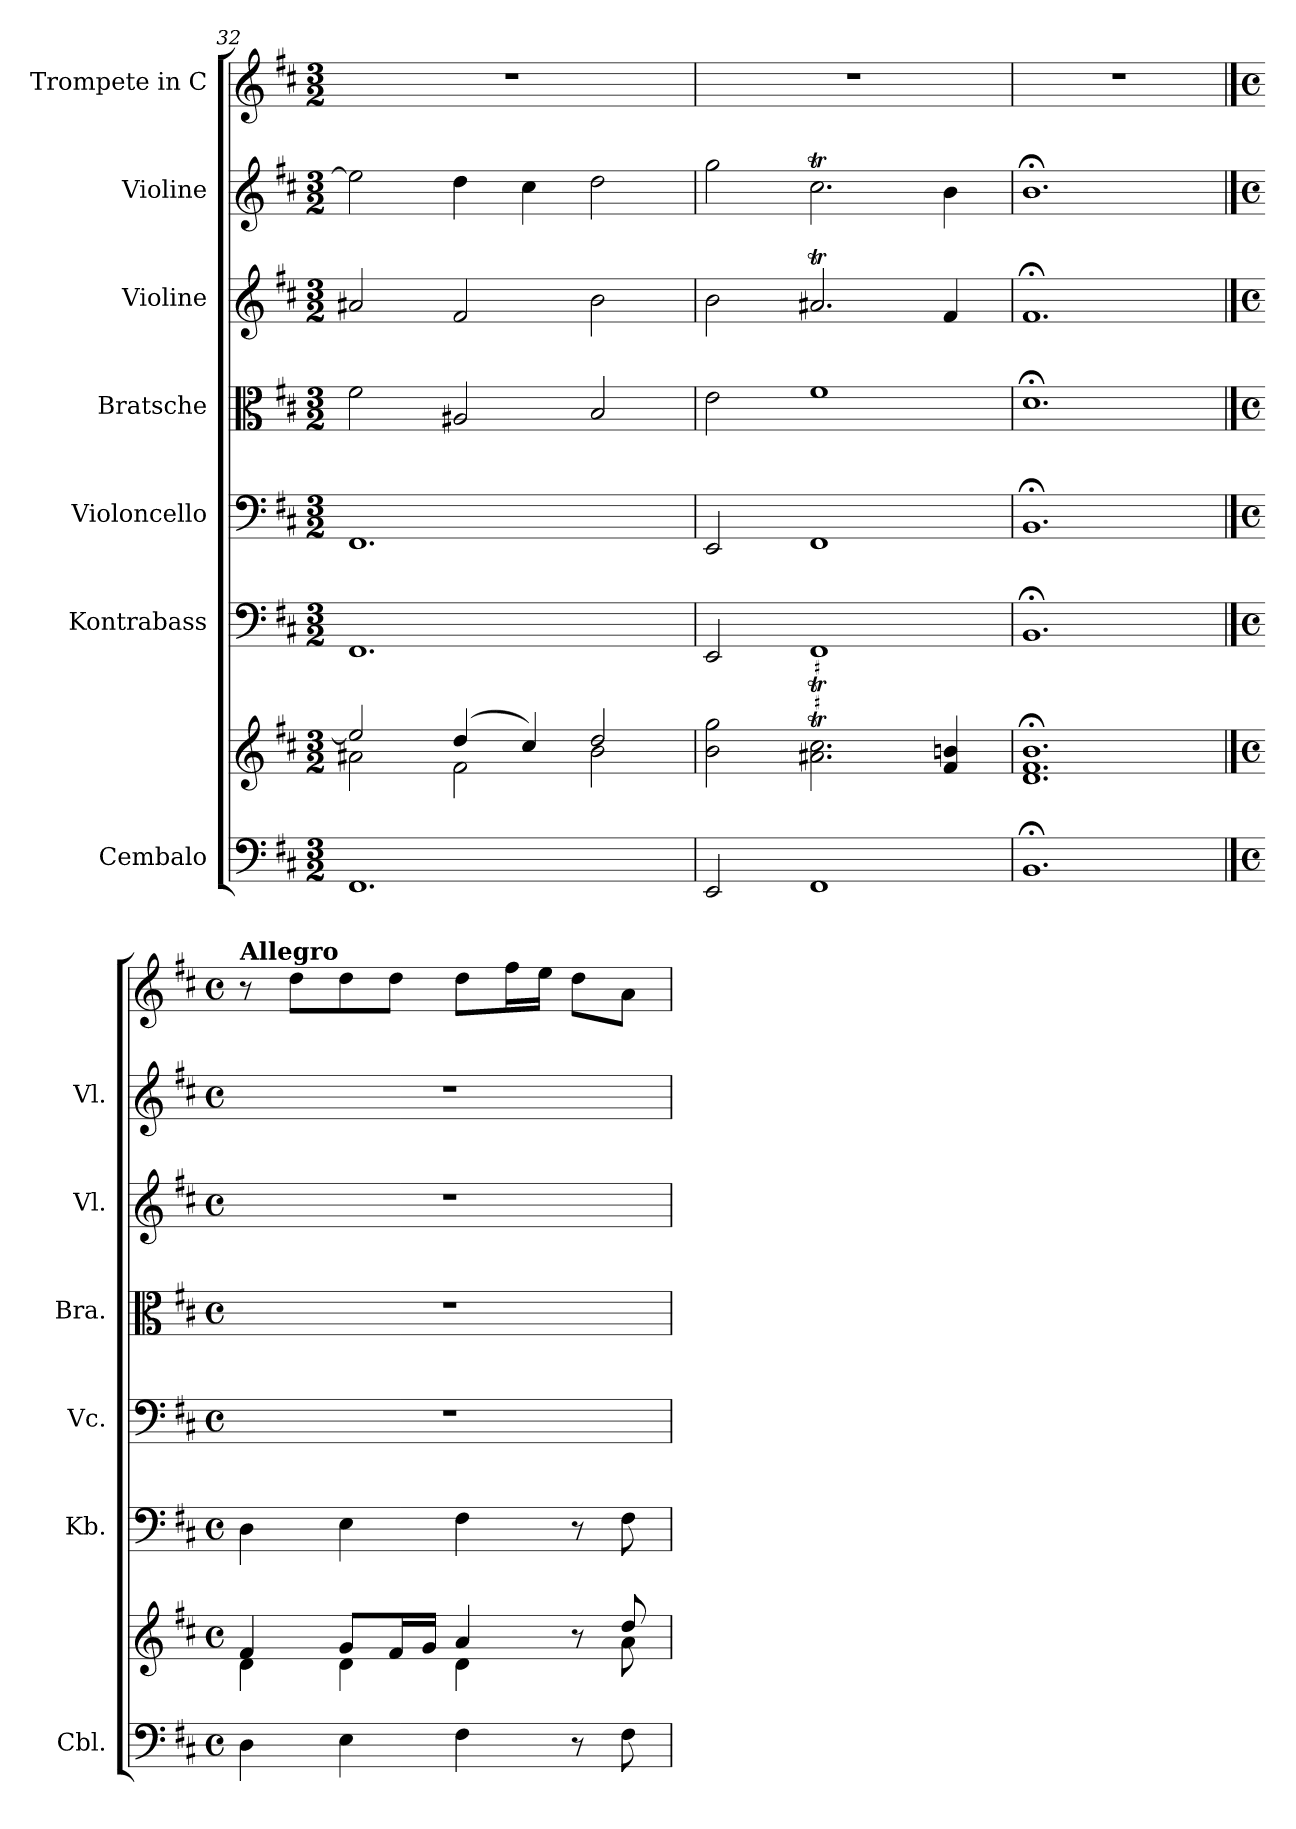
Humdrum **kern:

**kern	**kern	**kern	**kern	**kern	**kern	**kern	**kern
*part7	*part7	*part6	*part5	*part4	*part3	*part2	*part1
*staff8	*staff7	*staff6	*staff5	*staff4	*staff3	*staff2	*staff1
*I"Cembalo	*	*I"Kontrabass	*I"Violoncello	*I"Bratsche	*I"Violine	*I"Violine	*I"Trompete in C
*I'Cbl.	*	*I'Kb.	*I'Vc.	*I'Bra.	*I'Vl.	*I'Vl.	*
*clefF4	*clefG2	*clefF4	*clefF4	*clefC3	*clefG2	*clefG2	*clefG2
*	*	*ITrd7c12	*	*	*	*	*
*k[f#c#]	*k[f#c#]	*k[f#c#]	*k[f#c#]	*k[f#c#]	*k[f#c#]	*k[f#c#]	*k[f#c#]
*M3/2	*M3/2	*M3/2	*M3/2	*M3/2	*M3/2	*M3/2	*M3/2
=32	=32	=32	=32	=32	=32	=32	=32
*	*^	*	*	*	*	*	*
1.FF#	2ee/]	2a#X\	1.FFF#	1.FF#	2f#\	2a#X/	2ee\]	1.r
.	(>4dd/	2f#\	.	.	2A#X/	2f#/	4dd\	.
.	4cc#/)	.	.	.	.	.	4cc#\	.
.	2dd/	2b\	.	.	2B/	2b\	2dd\	.
*	*v	*v	*	*	*	*	*	*
=33	=33	=33	=33	=33	=33	=33	=33
2EE/	2b\ 2gg\	2EEE/	2EE/	2e\	2b\	2gg\	1.r
1FF#	2.a#X\T 2.cc#\T	1FFF#	1FF#	1f#	2.a#Xt/	2.cc#t\	.
.	4f#/ 4b/	.	.	.	4f#/	4b\	.
=34	=34	=34	=34	=34	=34	=34	=34
*	*^	*	*	*	*	*	*
1.BB;<	1.b;<	1.d 1.f#	1.BBB;<	1.BB;<	1.d;<	1.f#;<	1.b;<	1.r
!!LO:PB:g=z
==1	==1	==1	==1	==1	==1	==1	==1	==1
!!LO:REH:place=s1:a:B:fs=14:t=IV
*M4/4	*M4/4	*	*M4/4	*M4/4	*M4/4	*M4/4	*M4/4	*M4/4
*met(c)	*met(c)	*	*met(c)	*met(c)	*met(c)	*met(c)	*met(c)	*met(c)
*	*	*	*	*	*	*	*	*MM100
!	!	!	!	!	!	!	!	!LO:TX:a:B:t=Allegro
4D\	4f#/	4d\	4DD\	1r	1r	1r	1r	8r
.	.	.	.	.	.	.	.	8dd\L
4E\	8g/L	4d\	4EE\	.	.	.	.	8dd\
.	16f#/L	.	.	.	.	.	.	8dd\J
.	16g/JJ	.	.	.	.	.	.	.
4F#\	4a/	4d\	4FF#\	.	.	.	.	8dd\L
.	.	.	.	.	.	.	.	16ff#\L
.	.	.	.	.	.	.	.	16ee\JJ
8r	8r	8ryy	8r	.	.	.	.	8dd\L
8F#\	8a\	8dd/	8FF#\	.	.	.	.	8a\J
*	*v	*v	*	*	*	*	*	*
=	=	=	=	=	=	=	=
*-	*-	*-	*-	*-	*-	*-	*-
